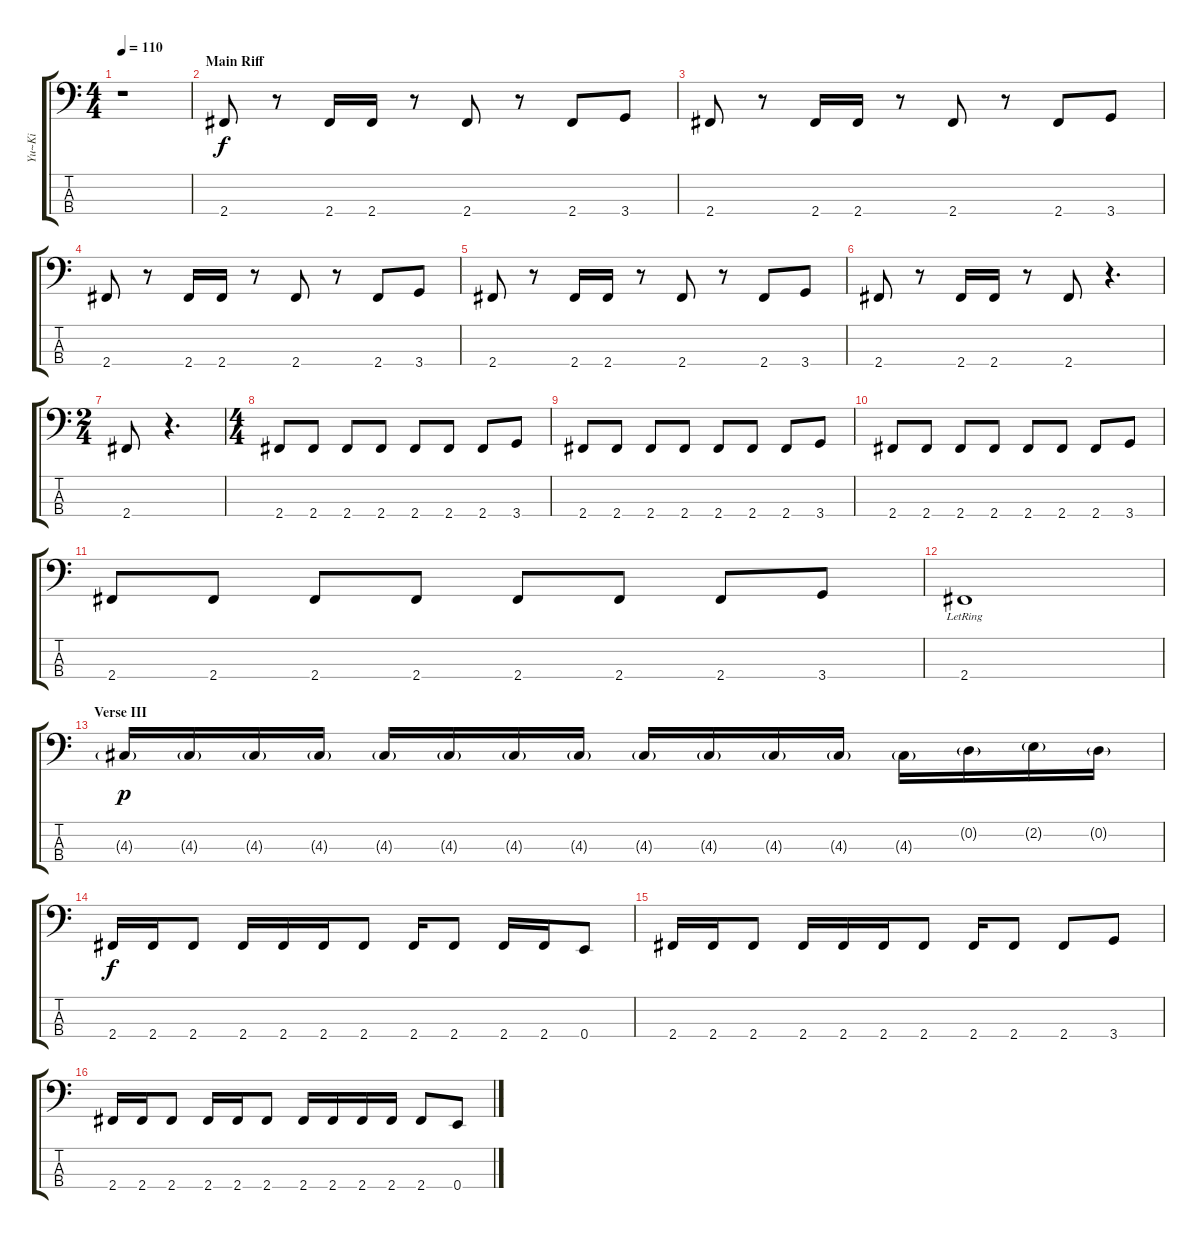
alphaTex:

\track ("Yu~Ki" "Yu~Ki") {instrument electricbasspick}
\staff {score tabs}
\tuning (G2 D2 A1 E1) {hide}
\ts (4 4)
\tempo 110
\clef f4
\ks c
r.1{dy f} |
\section ("" "Main Riff")
2.4.8 r.8 2.4.16 2.4.16 r.8 2.4.8 r.8 2.4.8 3.4.8 |
2.4.8 r.8 2.4.16 2.4.16 r.8 2.4.8 r.8 2.4.8 3.4.8 |
2.4.8 r.8 2.4.16 2.4.16 r.8 2.4.8 r.8 2.4.8 3.4.8 |
2.4.8 r.8 2.4.16 2.4.16 r.8 2.4.8 r.8 2.4.8 3.4.8 |
2.4.8 r.8 2.4.16 2.4.16 r.8 2.4.8 r.4{d} |
\ts (2 4)
2.4.8 r.4{d} |
\ts (4 4)
2.4.8 2.4.8 2.4.8 2.4.8 2.4.8 2.4.8 2.4.8 3.4.8 |
2.4.8 2.4.8 2.4.8 2.4.8 2.4.8 2.4.8 2.4.8 3.4.8 |
2.4.8 2.4.8 2.4.8 2.4.8 2.4.8 2.4.8 2.4.8 3.4.8 |
2.4.8 2.4.8 2.4.8 2.4.8 2.4.8 2.4.8 2.4.8 3.4.8 |
2.4{lr}.1 |
\section ("" "Verse III")
4.3{g}.16{dy p instrument lead8bassandlead} 4.3{g}.16 4.3{g}.16 4.3{g}.16 4.3{g}.16 4.3{g}.16 4.3{g}.16 4.3{g}.16 4.3{g}.16 4.3{g}.16 4.3{g}.16 4.3{g}.16 4.3{g}.16 0.2{g}.16 2.2{g}.16 0.2{g}.16 |
2.4.16{dy f instrument electricbasspick} 2.4.16 2.4.8 2.4.16 2.4.16 2.4.16 2.4.8 2.4.16 2.4.8 2.4.16 2.4.16 0.4.8 |
2.4.16 2.4.16 2.4.8 2.4.16 2.4.16 2.4.16 2.4.8 2.4.16 2.4.8 2.4.8 3.4.8 |
2.4.16 2.4.16 2.4.8 2.4.16 2.4.16 2.4.8 2.4.16 2.4.16 2.4.16 2.4.16 2.4.8 0.4.8
